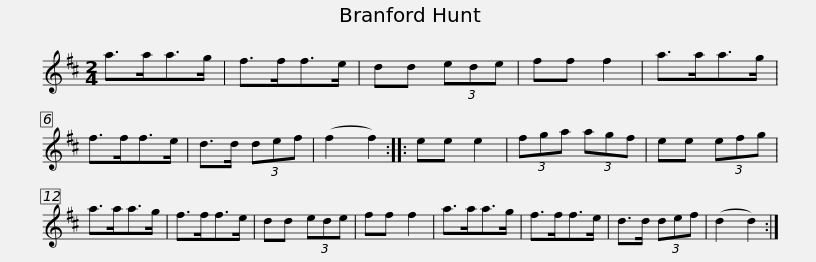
X:1
L:1/8
M:2/4
I:linebreak $
K:D
V:1 treble
V:1
 a>aa>g | f>ff>e | dd (3ede | ff f2 | a>aa>g | %5
 f>ff>e | d>d (3def | (f2 f2) :: ee e2 |$ (3fga (3agf | %10
 ee (3efg | a>aa>g | f>ff>e | dd (3ede | ff f2 | %15
 a>aa>g | f>ff>e | d>d (3def |$ (d2 d2) :| %19
